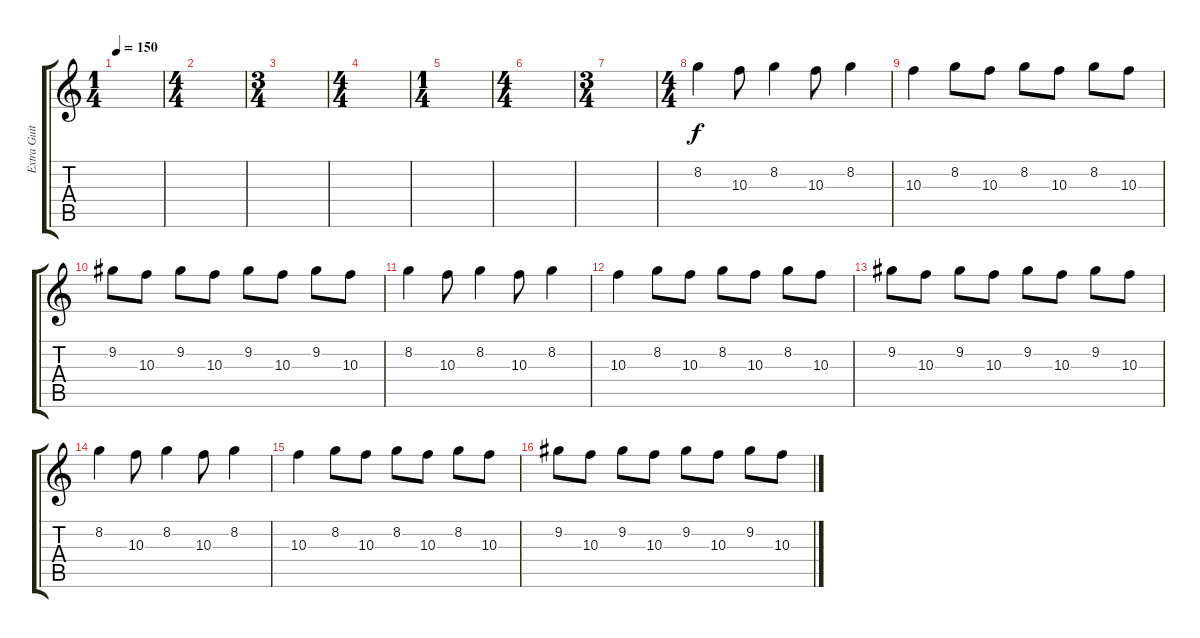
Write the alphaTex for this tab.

\track ("Extra Guitar" "Extra Guit") {instrument distortionguitar}
\staff {score tabs}
\tuning (E4 B3 G3 D3 A2 D2) {hide}
\ts (1 4)
\tempo 150
\clef g2
\ks c
|
\ts (4 4)
|
\ts (3 4)
|
\ts (4 4)
|
\ts (1 4)
|
\ts (4 4)
|
\ts (3 4)
|
\ts (4 4)
8.2.4 10.3.8 8.2.4 10.3.8 8.2.4 |
10.3.4 8.2.8 10.3.8 8.2.8 10.3.8 8.2.8 10.3.8 |
9.2.8 10.3.8 9.2.8 10.3.8 9.2.8 10.3.8 9.2.8 10.3.8 |
8.2.4 10.3.8 8.2.4 10.3.8 8.2.4 |
10.3.4 8.2.8 10.3.8 8.2.8 10.3.8 8.2.8 10.3.8 |
9.2.8 10.3.8 9.2.8 10.3.8 9.2.8 10.3.8 9.2.8 10.3.8 |
8.2.4 10.3.8 8.2.4 10.3.8 8.2.4 |
10.3.4 8.2.8 10.3.8 8.2.8 10.3.8 8.2.8 10.3.8 |
9.2.8 10.3.8 9.2.8 10.3.8 9.2.8 10.3.8 9.2.8 10.3.8
